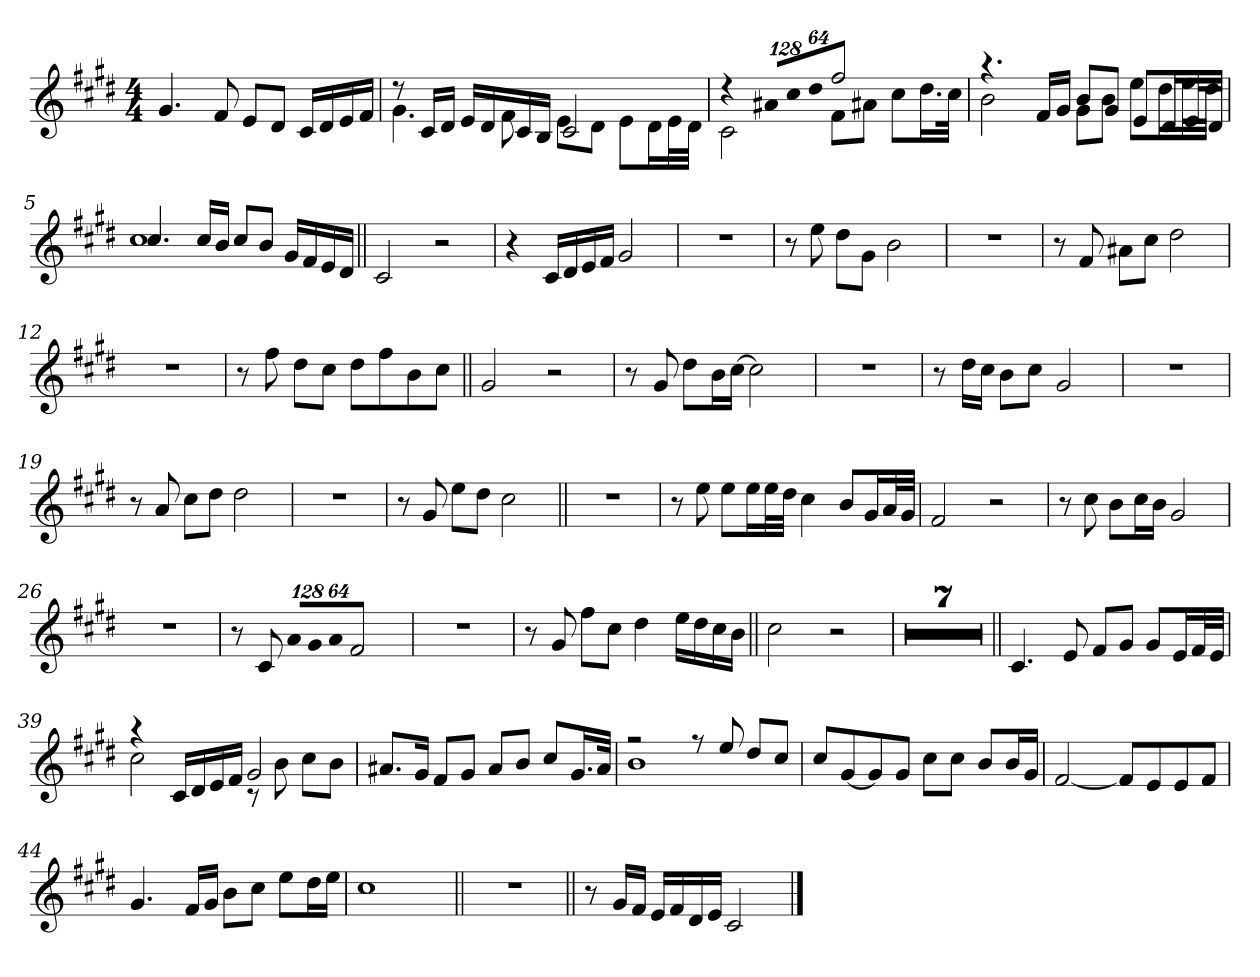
**kern
*part1
*staff1
!!LO:PB:g=z
*clefG2
*k[f#c#g#d#]
*E:
*M4/4
*MM75
=1
4.g#i/
8f#i/
8ei/L
8d#i/J
16c#i/LL
16d#i/
16ei/
16f#i/JJ
=2
*^
8r	4.g#i\
16c#i/LL	.
16d#i/JJ	.
16ei/LL	.
16d#i/	.
16c#i/	8f#i\
16Bi/JJ	.
2c#i/	8ei\L
.	8d#i\J
.	8ei\L
.	16d#i\L
.	32ei\L
.	32d#i\JJJ
=3	=3
4r	2c#i\
*Xbrackettup	*
!LO:N:vis=8	!
1024%85a#Xi/L	.
!LO:N:vis=8	!
1024%85cc#i/	.
!LO:N:vis=8	!
512%43dd#i/J	.
2ff#i/	8f#i\L
.	8a#Xi\J
.	8cc#i\L
.	16.dd#i\L
.	32cc#i\JJk
!!LO:LB:g=z	!!
=4	=4
4.r	2bi\
16f#i/LL	.
16g#i/JJ	.
8bi/L	8g#i\L
8g#i/J	8bi\J
8ei/L	8eei\L
16d#i/L	16dd#i\L
32ei/L	32eei\L
32d#i/JJJ	32dd#i\JJJ
=5	=5
4.cc#i/	1cc#i
16cc#i/LL	.
16bi/JJ	.
8cc#i/L	.
8bi/J	.
16g#i/LL	.
16f#i/	.
16ei/	.
16d#i/JJ	.
*v	*v
=6||
2c#i/
2r
=7
4r
16c#i/LL
16d#i/
16ei/
16f#i/JJ
2g#i/
=8
1r
!!LO:LB:g=z
=9
8r
8eei\
8dd#i\L
8g#i\J
2bi\
=10
1r
=11
8r
8f#i/
8a#Xi\L
8cc#i\J
2dd#i\
=12
1r
=13
8r
8ff#i\
8dd#i\L
8cc#i\J
8dd#i\L
8ff#i\
8bi\
8cc#i\J
=14||
2g#i/
2r
!!LO:LB:g=z
=15
8r
8g#i/
8dd#i\L
16bi\L
[>16cc#i\JJ
2cc#i\]
=16
1r
=17
8r
16dd#i\LL
16cc#i\JJ
8bi\L
8cc#i\J
2g#i/
=18
1r
=19
8r
8ai/
8cc#i\L
8dd#i\J
2dd#i\
=20
1r
=21
8r
8g#i/
8eei\L
8dd#i\J
2cc#i\
!!LO:LB:g=z
=22||
1r
=23
8r
8eei\
8eei\L
16eei\L
32eei\L
32dd#i\JJJ
4cc#i\
8bi/L
16g#i/L
32ai/L
32g#i/JJJ
=24
2f#i/
2r
=25
8r
8cc#i\
8bi\L
16cc#i\L
16bi\JJ
2g#i/
=26
1r
=27
8r
8c#i/
!LO:N:vis=8
1024%85ai/L
!LO:N:vis=8
1024%85g#i/
!LO:N:vis=8
512%43ai/J
2f#i/
=28
1r
!!LO:LB:g=z
=29
8r
8g#i/
8ff#i\L
8cc#i\J
4dd#i\
16eei\LL
16dd#i\
16cc#i\
16bi\JJ
=30||
2cc#i\
2r
=31
1r
=32
1r
=33
1r
=34
1r
=35
1r
=36
1r
=37
1r
!!LO:LB:g=z
=38||
4.c#i/
8ei/
8f#i/L
8g#i/J
8g#i/L
16ei/L
32f#i/L
32ei/JJJ
=39
*^
4r	2cc#i\
16c#i/LL	.
16d#i/	.
16ei/	.
16f#i/JJ	.
2g#i/	8r
.	8bi\
.	8cc#i\L
.	8bi\J
*v	*v
=40
8.a#Xi/L
16g#i/Jk
8f#i/L
8g#i/J
8a#i/L
8bi/J
8cc#i/L
16.g#i/L
32a#i/JJk
=41
*^
2r	1bi
8r	.
8eei/	.
8dd#i/L	.
8cc#i/J	.
*v	*v
!!LO:LB:g=z
=42
8cc#i/L
[<8g#i/
8g#i/]
8g#i/J
8cc#i\L
8cc#i\J
8bi/L
16bi/L
16g#i/JJ
=43
[<2f#i/
8f#i/L]
8ei/
8ei/
8f#i/J
=44
4.g#i/
16f#i/LL
16g#i/JJ
8bi\L
8cc#i\J
8eei\L
16dd#i\L
16eei\JJ
!!LO:LB:g=z
=45
1cc#i
=46||
1r
=47||
8r
16g#i/LL
16f#i/JJ
16ei/LL
16f#i/
16d#i/
16ei/JJ
2c#i/
==
*-
